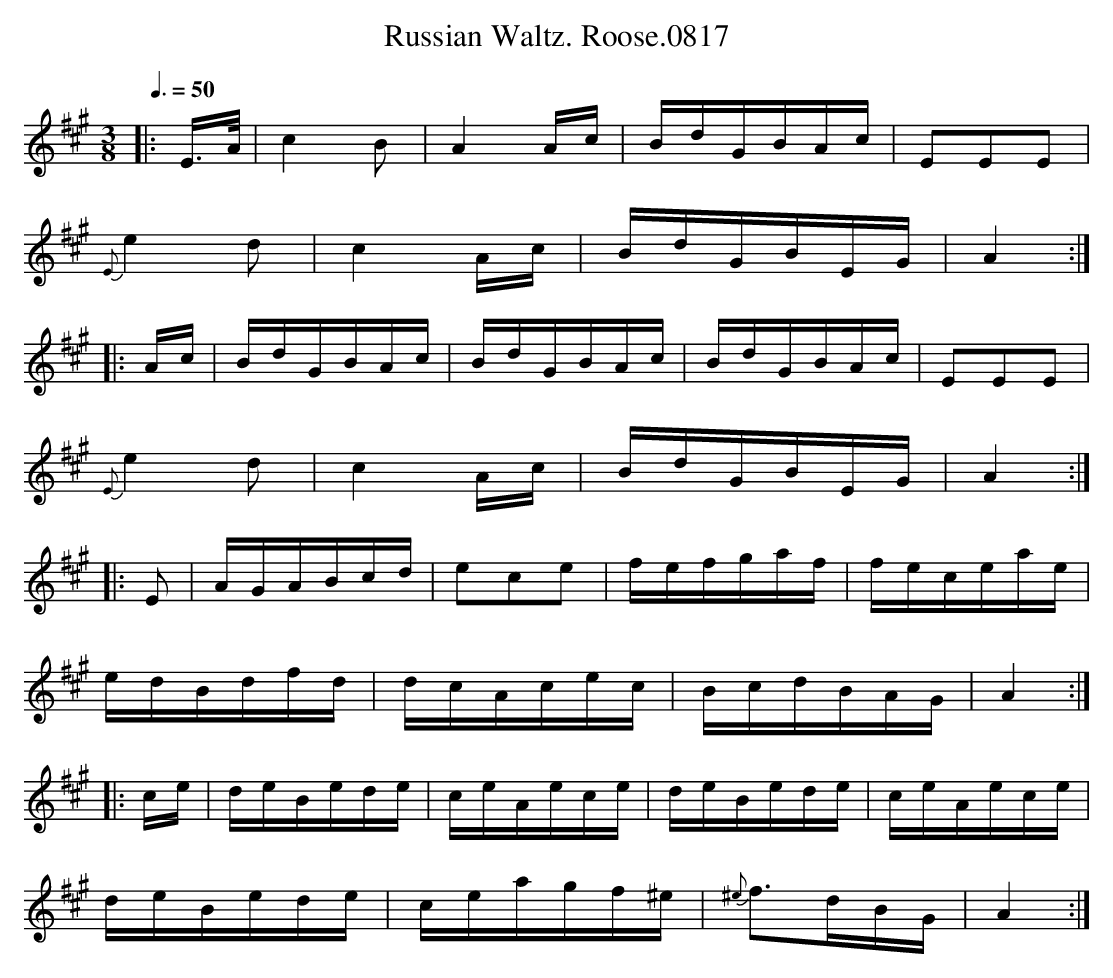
X:1
T:Russian Waltz. Roose.0817
M:3/8
L:1/16
Q: 3/8=50
K:A
|: E>A | c4 B2 | A4 Ac | BdGBAc | E2E2E2 |
{E}e4d2 | c4 Ac | BdGBEG | A4 :|
|: Ac | BdGBAc | BdGBAc | BdGBAc | E2E2E2 |
{E}e4 d2 | c4 Ac | BdGBEG | A4:|
|: E2 | AGABcd | e2c2e2 | fefgaf | feceae |
edBdfd | dcAcec | BcdBAG | A4 :|
|: ce | deBede | ceAece | deBede | ceAece |
deBede | ceagf^e | {^e}f3dBG | A4 :|
